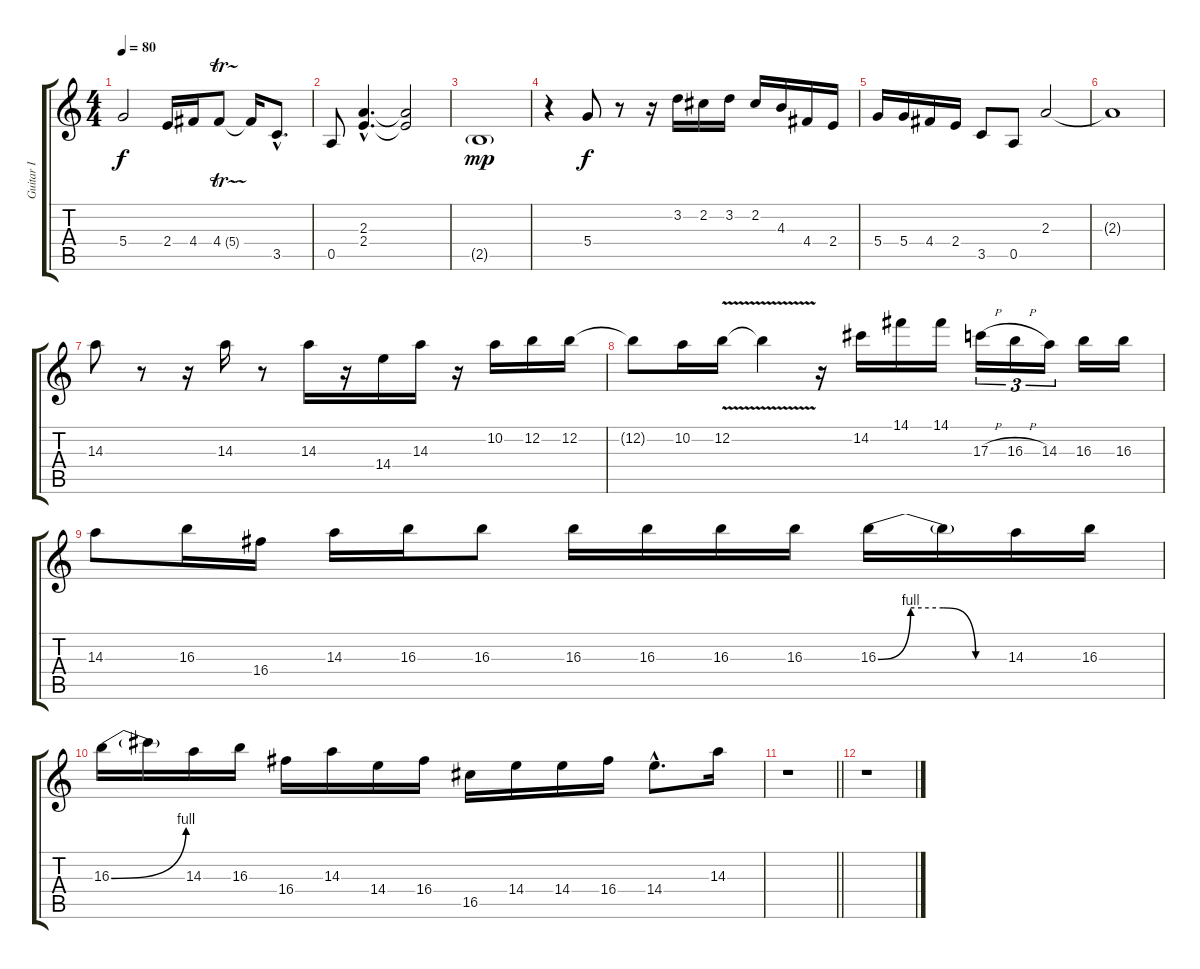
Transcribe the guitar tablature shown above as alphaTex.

\track ("Guitar I" "Guitar I") {instrument distortionguitar}
\staff {score tabs}
\tuning (E4 B3 G3 D3 A2 E2) {hide}
\ts (4 4)
\tempo 80
\clef g2
\ks c
5.4{t}.2{dy f} 2.4.16 4.4.16 4.4{tr (5 32)}.8 4.4{t}.16 3.5{hac}.8{d} |
0.5.8 (2.3{hac} 2.4{hac}).4{d} (2.3{t} 2.4{t}).2 |
2.5{g}.1{dy mp} |
r.4 5.4.8{dy f} r.8 r.16 3.2.16 2.2.16 3.2.16 2.2.16 4.3.16 4.4.16 2.4.16 |
5.4.16 5.4.16 4.4.16 2.4.16 3.5.8 0.5.8 2.3.2 |
2.3{t}.1 |
14.3.8 r.8 r.16 14.3.16 r.8 14.3.16 r.16 14.4.16 14.3.16 r.16 10.2.16 12.2.16 12.2.16 |
12.2{t}.8 10.2.16 12.2{v}.16 12.2{t}.4 r.16 14.2.16 14.1.16 14.1.16 17.3{h}.16{tu (3 2)} 16.3{h}.16{tu (3 2)} 14.3.16{tu (3 2)} 16.3.16 16.3.16 |
14.3.8 16.3.16 16.4.16 14.3.16 16.3.16 16.3.8 16.3.16 16.3.16 16.3.16 16.3.16 16.3{be (custom 0 0 15 4 30 4 45 0 60 0)}.16 16.3{t}.16 14.3.16 16.3.16 |
16.3{be (bend 0 0 60 4)}.16 16.3{t}.16 14.3.16 16.3.16 16.4.16 14.3.16 14.4.16 16.4.16 16.5.16 14.4.16 14.4.16 16.4.16 14.4{hac}.8{d} 14.3.16 |
\barLineRight lightlight
r.1 |
r.1
